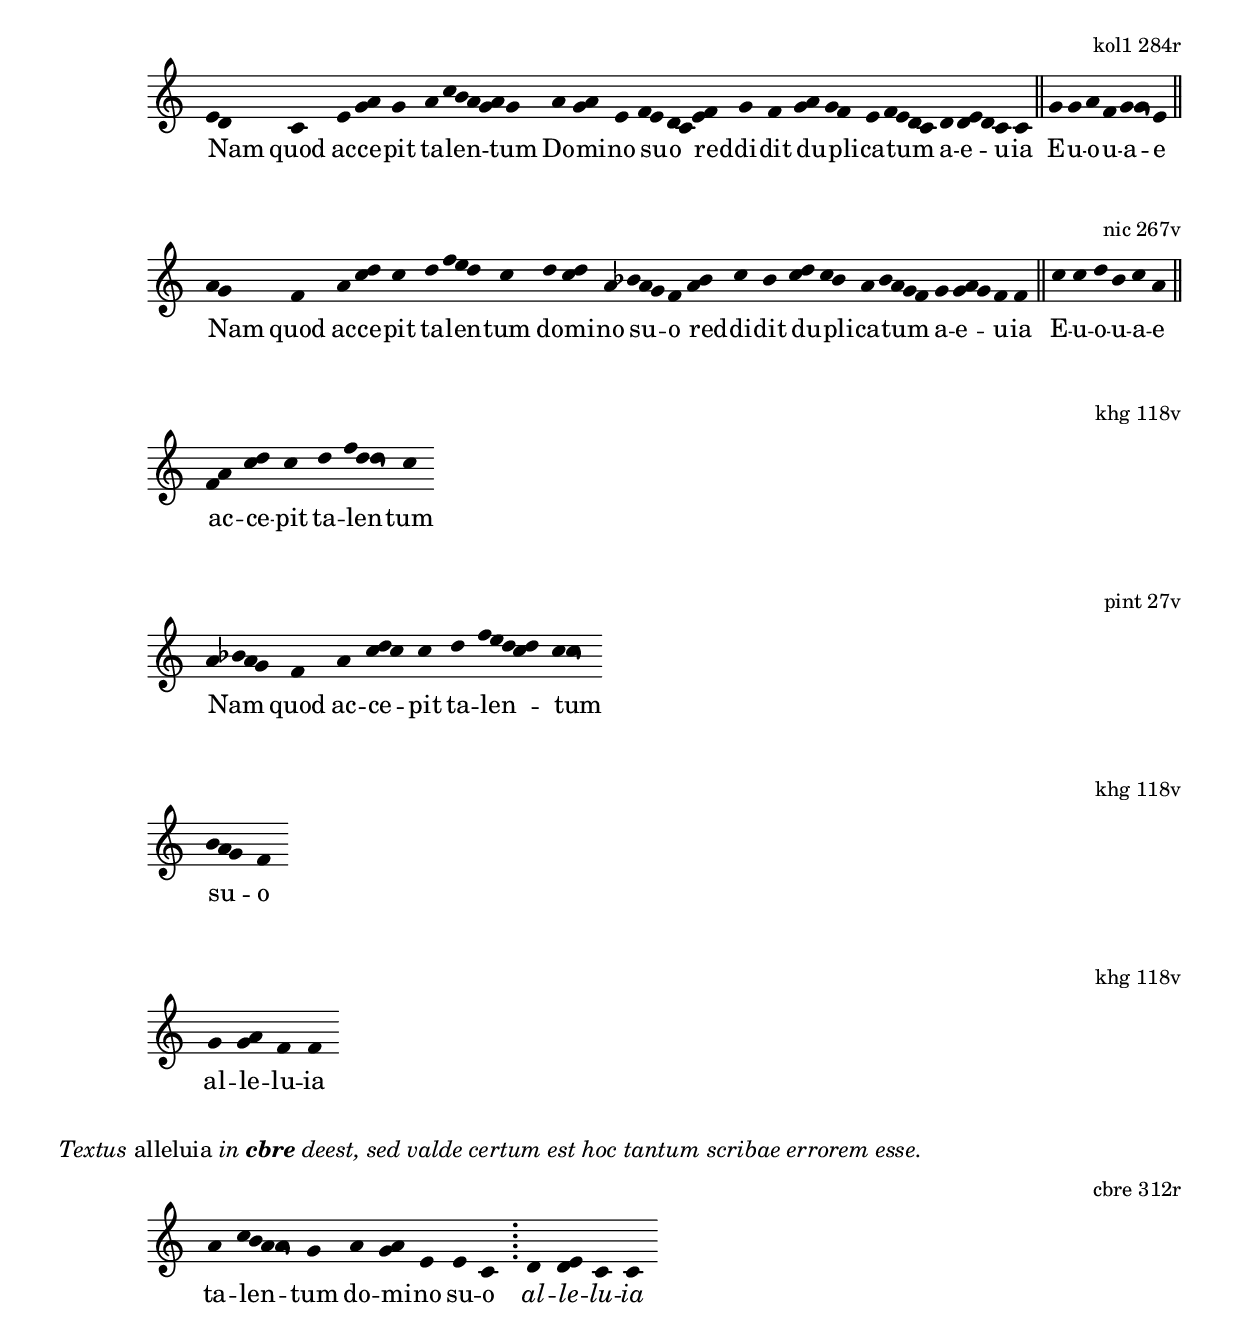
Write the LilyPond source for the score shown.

\version "2.19.32"

\include "../lib/synopsis.ily"

\score {
  \transpose c c' {
    \plainchant
    \melisma { e d } \bar "" c \bar "" e \melisma { g a } g \bar "" a \melisma { c' b a g a } g \bar ""
    a \melisma { g a } e \bar "" \melisma { f e } \melisma { d c } \bar ""
    \melisma { e f } g f \bar "" \melisma { g a } \melisma { g f } e \melisma { f e d c } \bar "" d \melisma { d e d } c c \bar "||"

    g \bar "" g a f \melisma { g \strophicus g } e \bar "||"
  }
  \addlyrics {
    Nam quod ac -- ce -- pit ta -- len -- tum
    Do -- mi -- no su -- o
    red -- di -- dit du -- pli -- ca -- tum a -- e -- u -- ia

    E -- u -- o -- u -- a -- e
  }
  \header {
    quid = "antiphona"
    fontes = "kol1 284r"
  }
}

\score {
  \transpose c c' {
    \plainchant
    \melisma { a g } f \bar "" a \melisma { c' d' } c' \bar "" d' \melisma { f' e' d' } c' \bar ""
    d' \melisma { c' d' } a \bar "" \melisma { bes a g } f \bar ""
    \melisma { a b } c' b \bar "" \melisma { c' d' } \melisma { c' b } a \melisma { b a g f } \bar ""
    g \melisma { g a g } f f \bar "||"

    c' c' d' b c' a \bar "||"
  }
  \addlyrics {
    Nam quod ac -- ce -- pit ta -- len -- tum
    do -- mi -- no su -- o
    red -- di -- dit du -- pli -- ca -- tum
    a -- e -- u -- ia

    E -- u -- o -- u -- a -- e
  }
  \header {
    quid = "antiphona"
    fontes = "nic 267v"
  }
}

\score {
  \transpose c c' {
    \plainchant
    \melisma { f a } \melisma { c' d' } c' d' \melisma { f' d' \strophicus d' } c'
  }
  \addlyrics {
    ac -- ce -- pit ta -- len -- tum
  }
  \header {
    fontes = "khg 118v"
  }
}

\score {
  \transpose c c' {
    \plainchant
    \melisma { a bes a g } f a \melisma { c' d' c' } c' d' \melisma { f' e' d' c' d' } \melisma { c' \strophicus c' }
  }
  \addlyrics {
    Nam quod ac -- ce -- pit ta -- len -- tum
  }
  \header {
    fontes = "pint 27v"
  }
}

\score {
  \transpose c c' {
    \plainchant
    \melisma { b a g } f
  }
  \addlyrics {
    su -- o
  }
  \header {
    fontes = "khg 118v"
  }
}

\score {
  \transpose c c' {
    \plainchant
    g \melisma { g a } f f
  }
  \addlyrics {
    al -- le -- lu -- ia
  }
  \header {
    fontes = "khg 118v"
  }
}

\markup\italic{
  Textus \upright{alleluia} in \bold{cbre} deest, sed valde certum
  est hoc tantum scribae errorem esse.
}

% TODO this variant should probably be moved up to kol1,
%   as it uses the same transposition.
\score {
  \transpose c c' {
    \plainchant
    a \melisma { c' b a \strophicus a } g a \melisma { g a } e e c \bar ";"
    d \melisma { d e } c c
  }
  \addlyrics {
    ta -- len -- tum do -- mi -- no su -- o
    \lyrit al -- le -- lu -- ia \lyrrev
  }
  \header {
    fontes = "cbre 312r"
  }
}